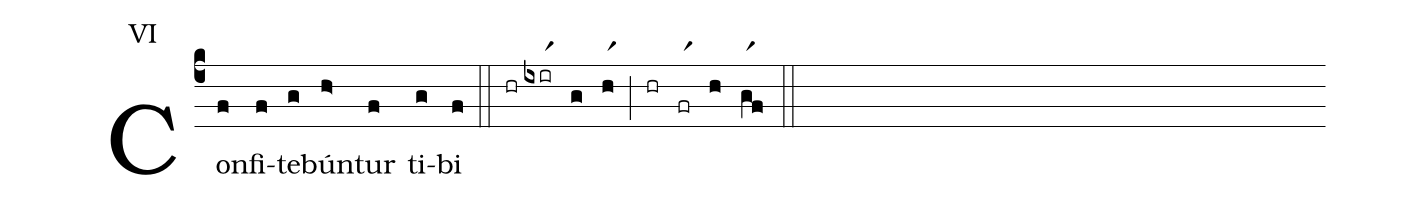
annotation: VI;
%%
(c4)Con(f)fi(f)te(g)bún(h>)tur(f) ti(g)bi(f) (::) (hr)(ixirr1)(g)(hr1)(;)(hr)(frr1)(h)(gr1f)(::)
